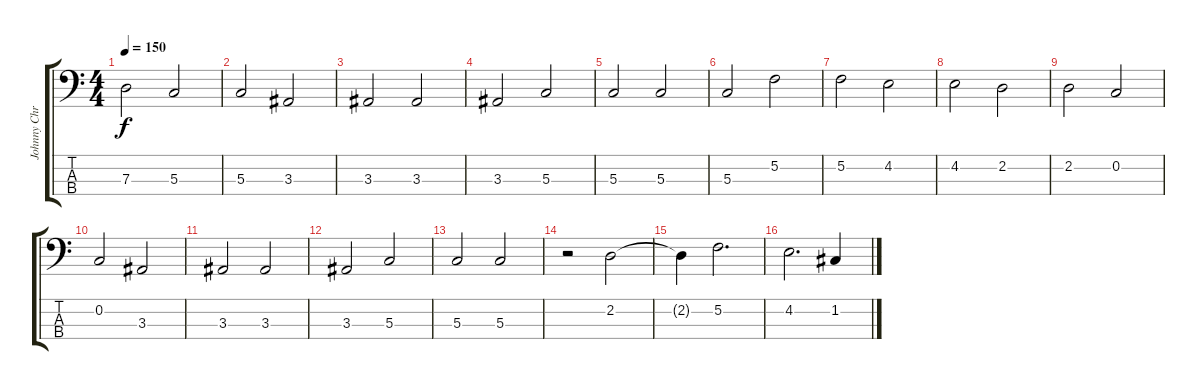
\track ("Johnny Christ" "Johnny Chr") {instrument electricbassfinger}
\staff {score tabs}
\tuning (F2 C2 G1 C1) {hide}
\ts (4 4)
\tempo 150
\clef f4
\ks c
7.3.2{dy f} 5.3.2 |
5.3.2 3.3.2 |
3.3.2 3.3.2 |
3.3.2 5.3.2 |
5.3.2 5.3.2 |
5.3.2 5.2.2 |
5.2.2 4.2.2 |
4.2.2 2.2.2 |
2.2.2 0.2.2 |
0.2.2 3.3.2 |
3.3.2 3.3.2 |
3.3.2 5.3.2 |
5.3.2 5.3.2 |
r.2 2.2.2 |
2.2{t}.4 5.2.2{d} |
4.2.2{d} 1.2.4
